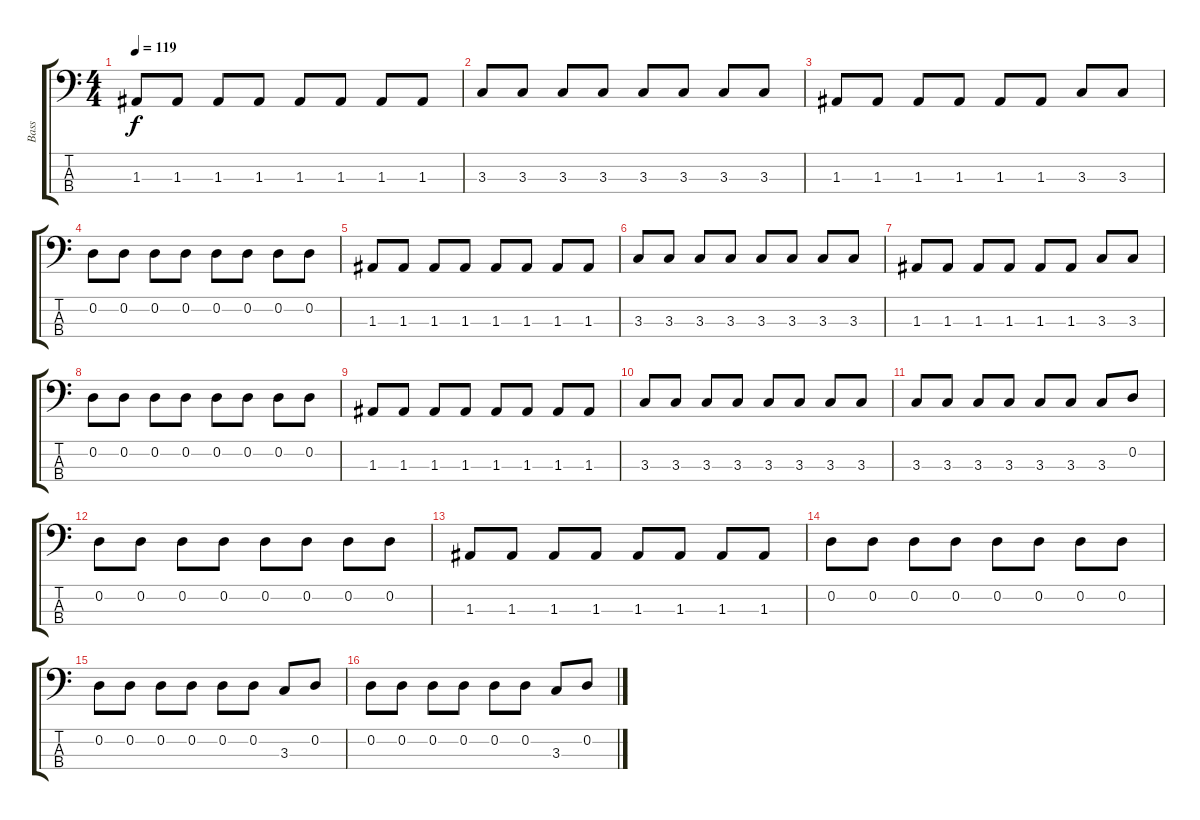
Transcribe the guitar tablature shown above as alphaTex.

\track ("Bass" "Bass") {instrument electricbassfinger}
\staff {score tabs}
\tuning (G2 D2 A1 E1) {hide}
\ts (4 4)
\tempo 119
\clef f4
\ks c
1.3.8{dy f} 1.3.8 1.3.8 1.3.8 1.3.8 1.3.8 1.3.8 1.3.8 |
3.3.8 3.3.8 3.3.8 3.3.8 3.3.8 3.3.8 3.3.8 3.3.8 |
1.3.8 1.3.8 1.3.8 1.3.8 1.3.8 1.3.8 3.3.8 3.3.8 |
0.2.8 0.2.8 0.2.8 0.2.8 0.2.8 0.2.8 0.2.8 0.2.8 |
1.3.8 1.3.8 1.3.8 1.3.8 1.3.8 1.3.8 1.3.8 1.3.8 |
3.3.8 3.3.8 3.3.8 3.3.8 3.3.8 3.3.8 3.3.8 3.3.8 |
1.3.8 1.3.8 1.3.8 1.3.8 1.3.8 1.3.8 3.3.8 3.3.8 |
0.2.8 0.2.8 0.2.8 0.2.8 0.2.8 0.2.8 0.2.8 0.2.8 |
1.3.8 1.3.8 1.3.8 1.3.8 1.3.8 1.3.8 1.3.8 1.3.8 |
3.3.8 3.3.8 3.3.8 3.3.8 3.3.8 3.3.8 3.3.8 3.3.8 |
3.3.8 3.3.8 3.3.8 3.3.8 3.3.8 3.3.8 3.3.8 0.2.8 |
0.2.8 0.2.8 0.2.8 0.2.8 0.2.8 0.2.8 0.2.8 0.2.8 |
1.3.8 1.3.8 1.3.8 1.3.8 1.3.8 1.3.8 1.3.8 1.3.8 |
0.2.8 0.2.8 0.2.8 0.2.8 0.2.8 0.2.8 0.2.8 0.2.8 |
0.2.8 0.2.8 0.2.8 0.2.8 0.2.8 0.2.8 3.3.8 0.2.8 |
0.2.8 0.2.8 0.2.8 0.2.8 0.2.8 0.2.8 3.3.8 0.2.8
